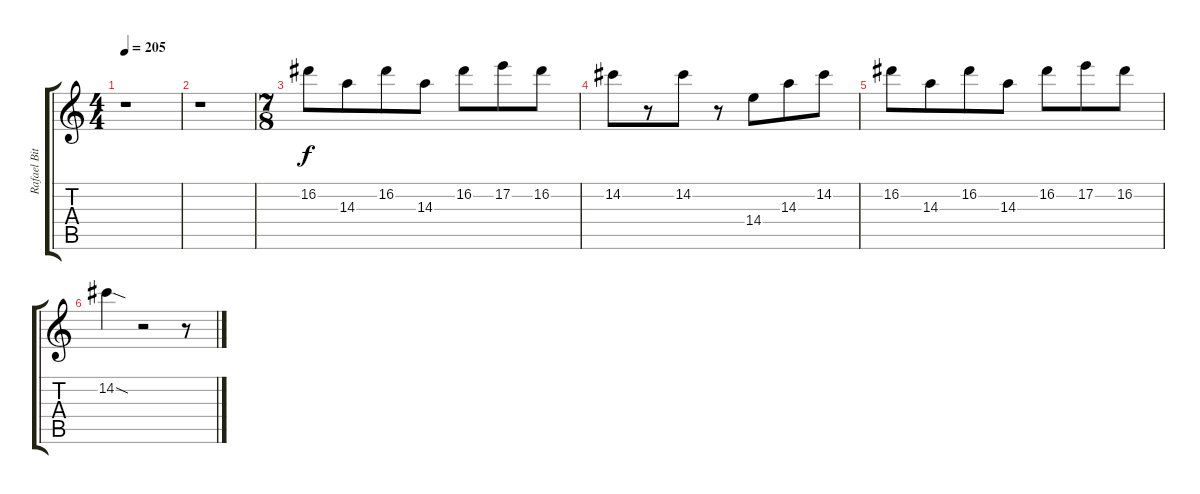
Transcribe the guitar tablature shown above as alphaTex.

\track ("Rafael Bittencourt (Solo)" "Rafael Bit") {instrument distortionguitar}
\staff {score tabs}
\tuning (E4 B3 G3 D3 A2 E2) {hide}
\ts (4 4)
\tempo 205
\clef g2
\ks c
r.1{dy f} |
r.1 |
\ts (7 8)
16.2.8 14.3.8 16.2.8 14.3.8 16.2.8 17.2.8 16.2.8 |
14.2.8 r.8 14.2.8 r.8 14.4.8 14.3.8 14.2.8 |
16.2.8 14.3.8 16.2.8 14.3.8 16.2.8 17.2.8 16.2.8 |
14.2{sod}.4 r.2 r.8
